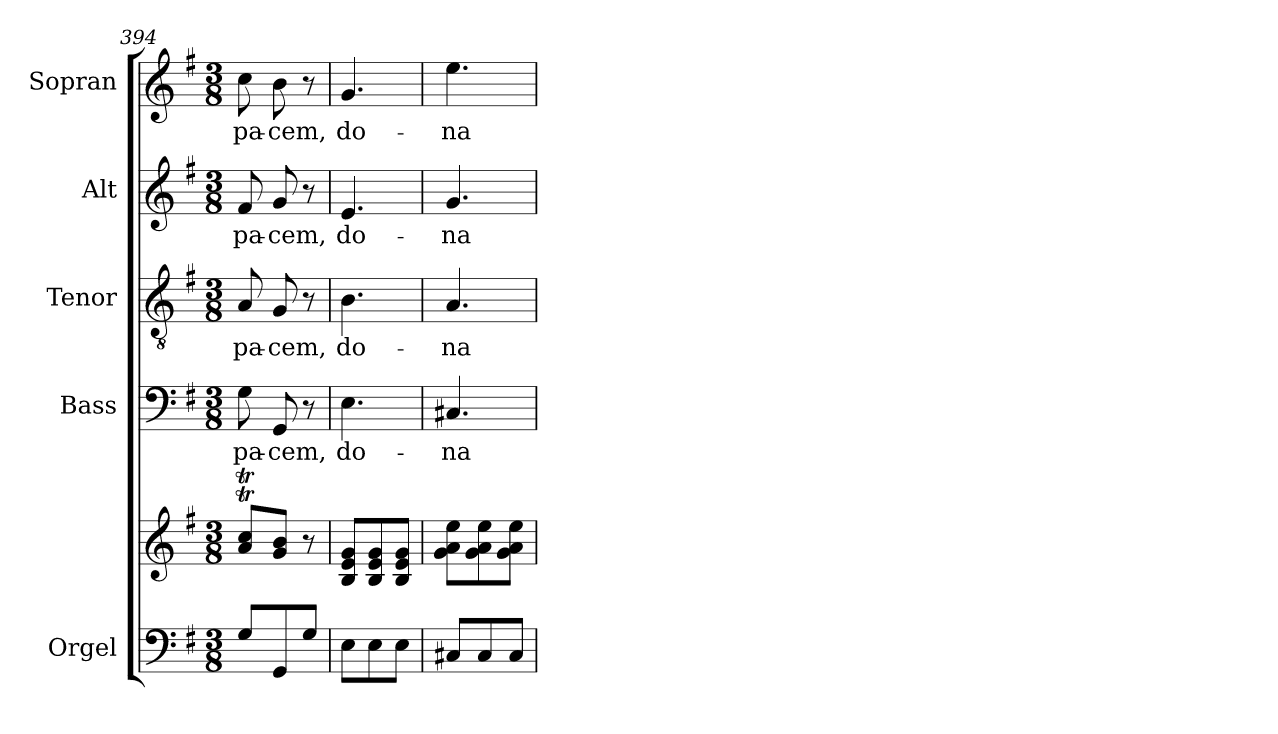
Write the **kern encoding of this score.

**kern	**kern	**kern	**text	**kern	**text	**kern	**text	**kern	**text
*part5	*part5	*part4	*part4	*part3	*part3	*part2	*part2	*part1	*part1
*staff6	*staff5	*staff4	*staff4	*staff3	*staff3	*staff2	*staff2	*staff1	*staff1
*I"Orgel	*	*I"Bass	*	*I"Tenor	*	*I"Alt	*	*I"Sopran	*
*I'Org.	*	*I'B.	*	*I'T.	*	*I'A.	*	*I'S.	*
*clefF4	*clefG2	*clefF4	*	*clefGv2	*	*clefG2	*	*clefG2	*
*k[f#]	*k[f#]	*k[f#]	*	*k[f#]	*	*k[f#]	*	*k[f#]	*
*G:	*G:	*G:	*	*G:	*	*G:	*	*G:	*
*M3/8	*M3/8	*M3/8	*	*M3/8	*	*M3/8	*	*M3/8	*
=394	=394	=394	=394	=394	=394	=394	=394	=394	=394
!	!	!	!LO:LY:b	!	!LO:LY:b	!	!LO:LY:b	!	!LO:LY:b
8G/L	8a/T 8cc/TL	8G\	pa-	8A/	pa-	8f#/	pa-	8cc\	pa-
!	!	!	!LO:LY:b	!	!LO:LY:b	!	!LO:LY:b	!	!LO:LY:b
8GG/	8g/ 8b/J	8GG/	-cem,	8G/	-cem,	8g/	-cem,	8b\	-cem,
8G/J	8r	8r	.	8r	.	8r	.	8r	.
=395	=395	=395	=395	=395	=395	=395	=395	=395	=395
!	!	!	!LO:LY:b	!	!LO:LY:b	!	!LO:LY:b	!	!LO:LY:b
8E\L	8B/ 8e/ 8g/L	4.E\	do-	4.B\	do-	4.e/	do-	4.g/	do-
8E\	8B/ 8e/ 8g/	.	.	.	.	.	.	.	.
8E\J	8B/ 8e/ 8g/J	.	.	.	.	.	.	.	.
=396	=396	=396	=396	=396	=396	=396	=396	=396	=396
!	!	!	!LO:LY:b	!	!LO:LY:b	!	!LO:LY:b	!	!LO:LY:b
8C#X/L	8g\ 8a\ 8ee\L	4.C#X/	-na	4.A/	-na	4.g/	-na	4.ee\	-na
8C#/	8g\ 8a\ 8ee\	.	.	.	.	.	.	.	.
8C#/J	8g\ 8a\ 8ee\J	.	.	.	.	.	.	.	.
=	=	=	=	=	=	=	=	=	=
*-	*-	*-	*-	*-	*-	*-	*-	*-	*-
